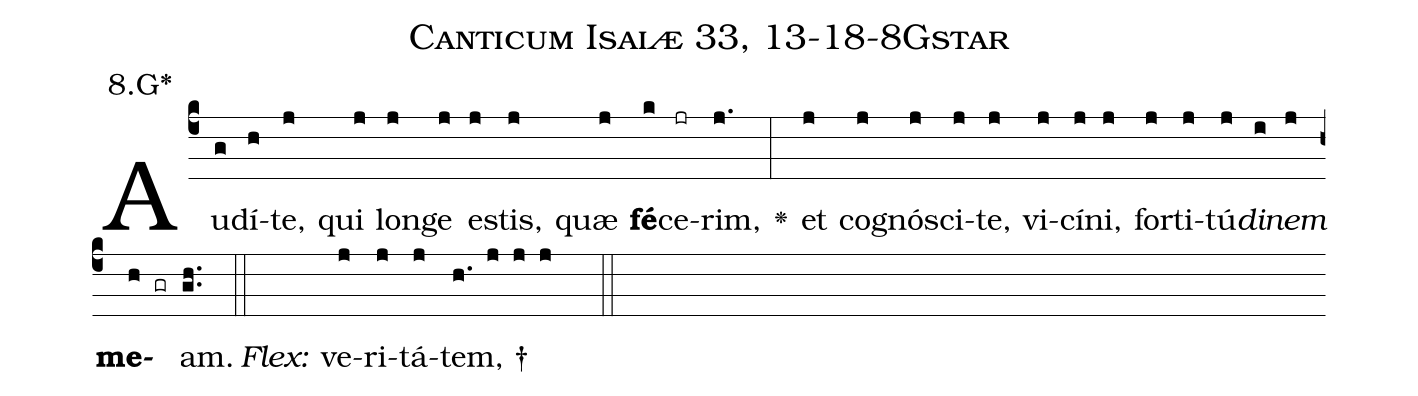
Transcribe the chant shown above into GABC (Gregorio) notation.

name: Canticum Isaiæ 33, 13-18-8Gstar;
annotation: 8.G*;
%%
(c4)Au(g)dí(h)te,(j) qui(j) lon(j)ge(j) e(j)stis,(j) quæ(j) <b>fé</b>(k)ce(jr)rim,(j.) <v>\greheightstar</v>(:) et(j) co(j)gnó(j)sci(j)te,(j) vi(j)cí(j)ni,(j) for(j)ti(j)tú(j)<i>di</i>(i)<i>nem</i>(j) <b>me</b>(h gr)am.(gh..) (::)
<i>Flex:</i>()  ve(j)ri(j)tá(j)tem, †(h. j j j  ::)

%E(j) u(j) o(i) u(j) a(h) e.(gh..) (::)
